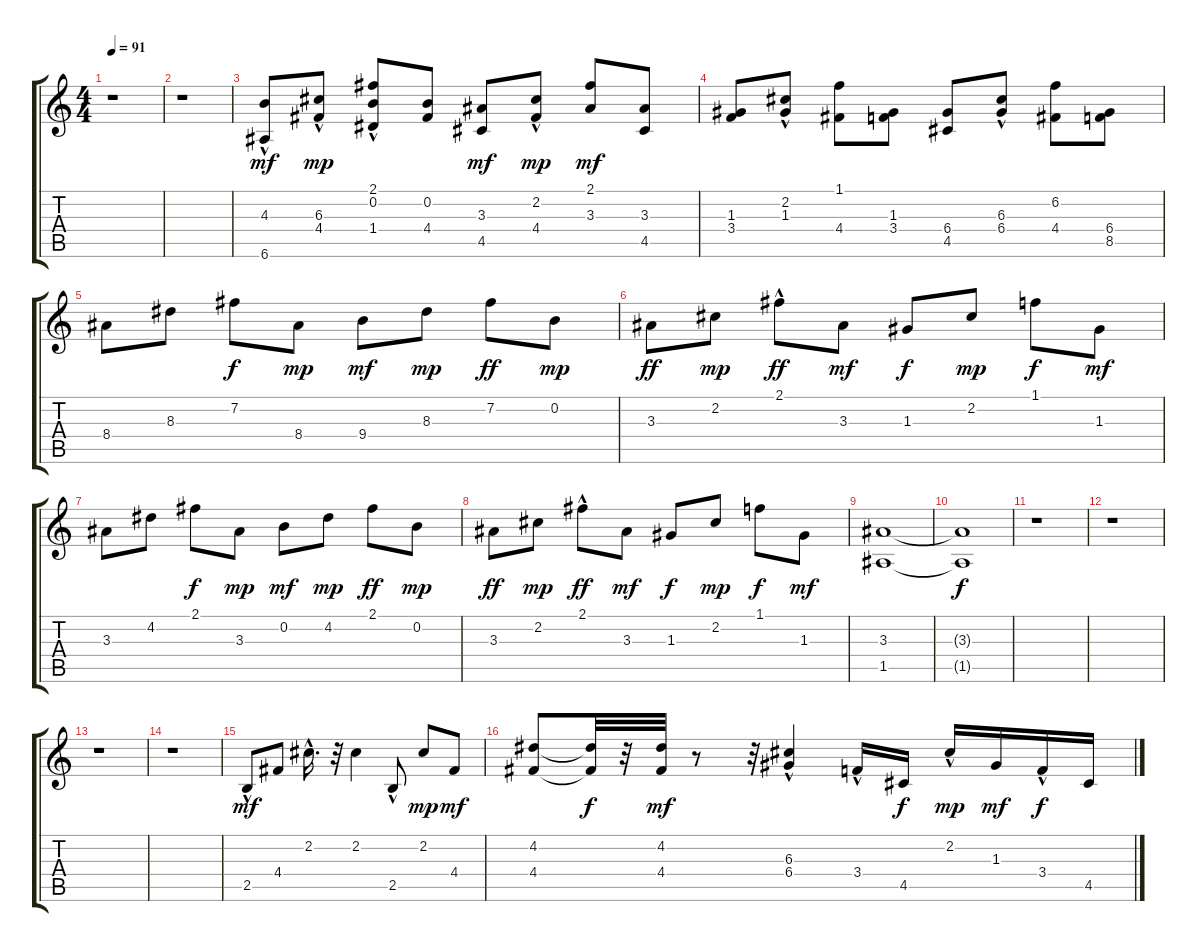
\track "" {instrument acousticguitarnylon}
\staff {score tabs}
\tuning (E4 B3 G3 D3 A2 E2) {hide}
\ts (4 4)
\tempo 91
\clef g2
\ks c
r.1{dy mf instrument acousticguitarnylon} |
r.1 |
(4.3{hac} 6.6).8 (6.3 4.4{hac}).8{dy mp} (2.1{hac} 0.2{hac} 1.4).8 (0.2 4.4).8 (3.3 4.5).8{dy mf} (2.2{hac} 4.4{hac}).8{dy mp} (2.1 3.3).8{dy mf} (3.3 4.5).8 |
(1.3 3.4).8 (2.2{hac} 1.3{hac}).8 (1.1 4.4).8 (1.3 3.4).8 (6.4 4.5).8 (6.3{hac} 6.4{hac}).8 (6.2 4.4).8 (6.4 8.5).8 |
8.4.8 8.3.8 7.2.8{dy f} 8.4.8{dy mp} 9.4.8{dy mf} 8.3.8{dy mp} 7.2.8{dy ff} 0.2.8{dy mp} |
3.3.8{dy ff} 2.2.8{dy mp} 2.1{hac}.8{dy ff} 3.3.8{dy mf} 1.3.8{dy f} 2.2.8{dy mp} 1.1.8{dy f} 1.3.8{dy mf} |
3.3.8 4.2.8 2.1.8{dy f} 3.3.8{dy mp} 0.2.8{dy mf} 4.2.8{dy mp} 2.1.8{dy ff} 0.2.8{dy mp} |
3.3.8{dy ff} 2.2.8{dy mp} 2.1{hac}.8{dy ff} 3.3.8{dy mf} 1.3.8{dy f} 2.2.8{dy mp} 1.1.8{dy f} 1.3.8{dy mf} |
(3.3 1.5).1 |
(3.3{t} 1.5{t}).1{dy f} |
r.1 |
r.1 |
r.1 |
r.1 |
2.5{hac}.8{dy mf} 4.4.8 2.2{hac}.16{d} r.32 2.2.4 2.5{hac}.8 2.2.8{dy mp} 4.4.8{dy mf} |
(4.2 4.4).8 (4.2{t} 4.4{t}).32{dy f} r.32 (4.2 4.4).32{dy mf} r.8 r.32 (6.3 6.4{hac}).4 3.4{hac}.16 4.5.16{dy f} 2.2{hac}.16{dy mp} 1.3.16{dy mf} 3.4{hac}.16{dy f} 4.5.16
